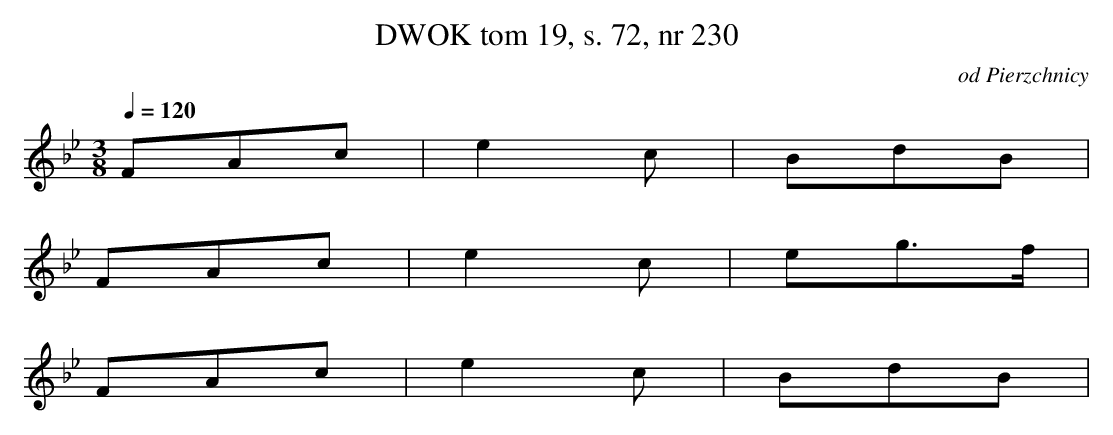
X:1
T: DWOK tom 19, s. 72, nr 230
O:od Pierzchnicy
L:1/8
M:3/8
K:Bb
Q:1/4=120
FAc|e2c|BdB|
FAc|e2c|eg3/f/|
FAc|e2c|BdB|
